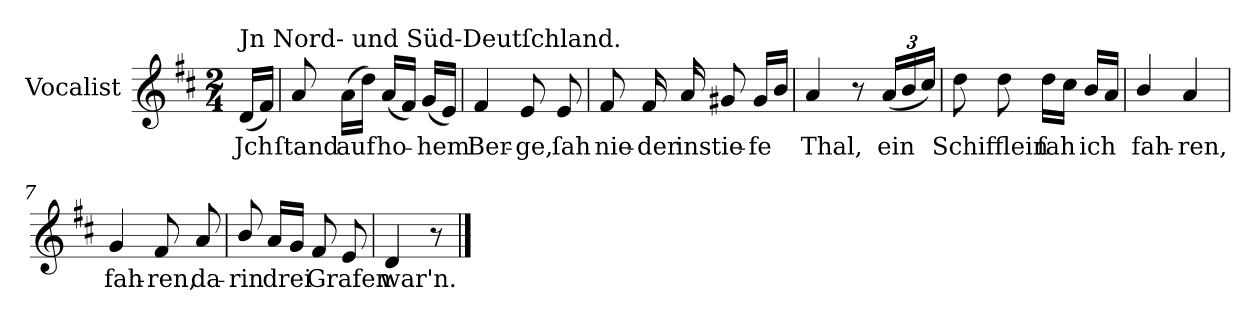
**kern	**text
*part1	*part1
*staff1	*staff1
*I"Vocalist	*
*k[f#c#]	*
*D:	*
*M2/4	*
=	=
!LO:TX:a:t=Jn Nord- und Süd-Deutſchland.	!
(16dLL	Jch
16f#JJ)	.
=1	=1
8a	ſtand
(16aLL	auf
16ddJJ)	.
(16aLL	ho-
16f#JJ)	.
(16gLL	-hem
16eJJ)	.
=2	=2
4f#	Ber-
8e	-ge,
8e	ſah
=3	=3
8f#	nie-
16f#	-der
16a	ins
8g#X	tie-
16g#LL	-fe
16bJJ	.
=4	=4
4a	Thal,
8r	.
(24a/LL	ein
24b	.
24cc#JJ)	.
=5	=5
8dd	Schifflein
8dd	.
16ddLL	ſah
16cc#JJ	.
16bLL	ich
16aJJ	.
=6	=6
4b/	fah-
4a	-ren,
=7	=7
4g	fah-
8f#	-ren,
8a	da-
=8	=8
8b/	-rin
16aLL	drei
16gJJ	.
8f#	Grafen
8e	.
=9	=9
4d	war'n.
8r	.
==	==
*-	*-
